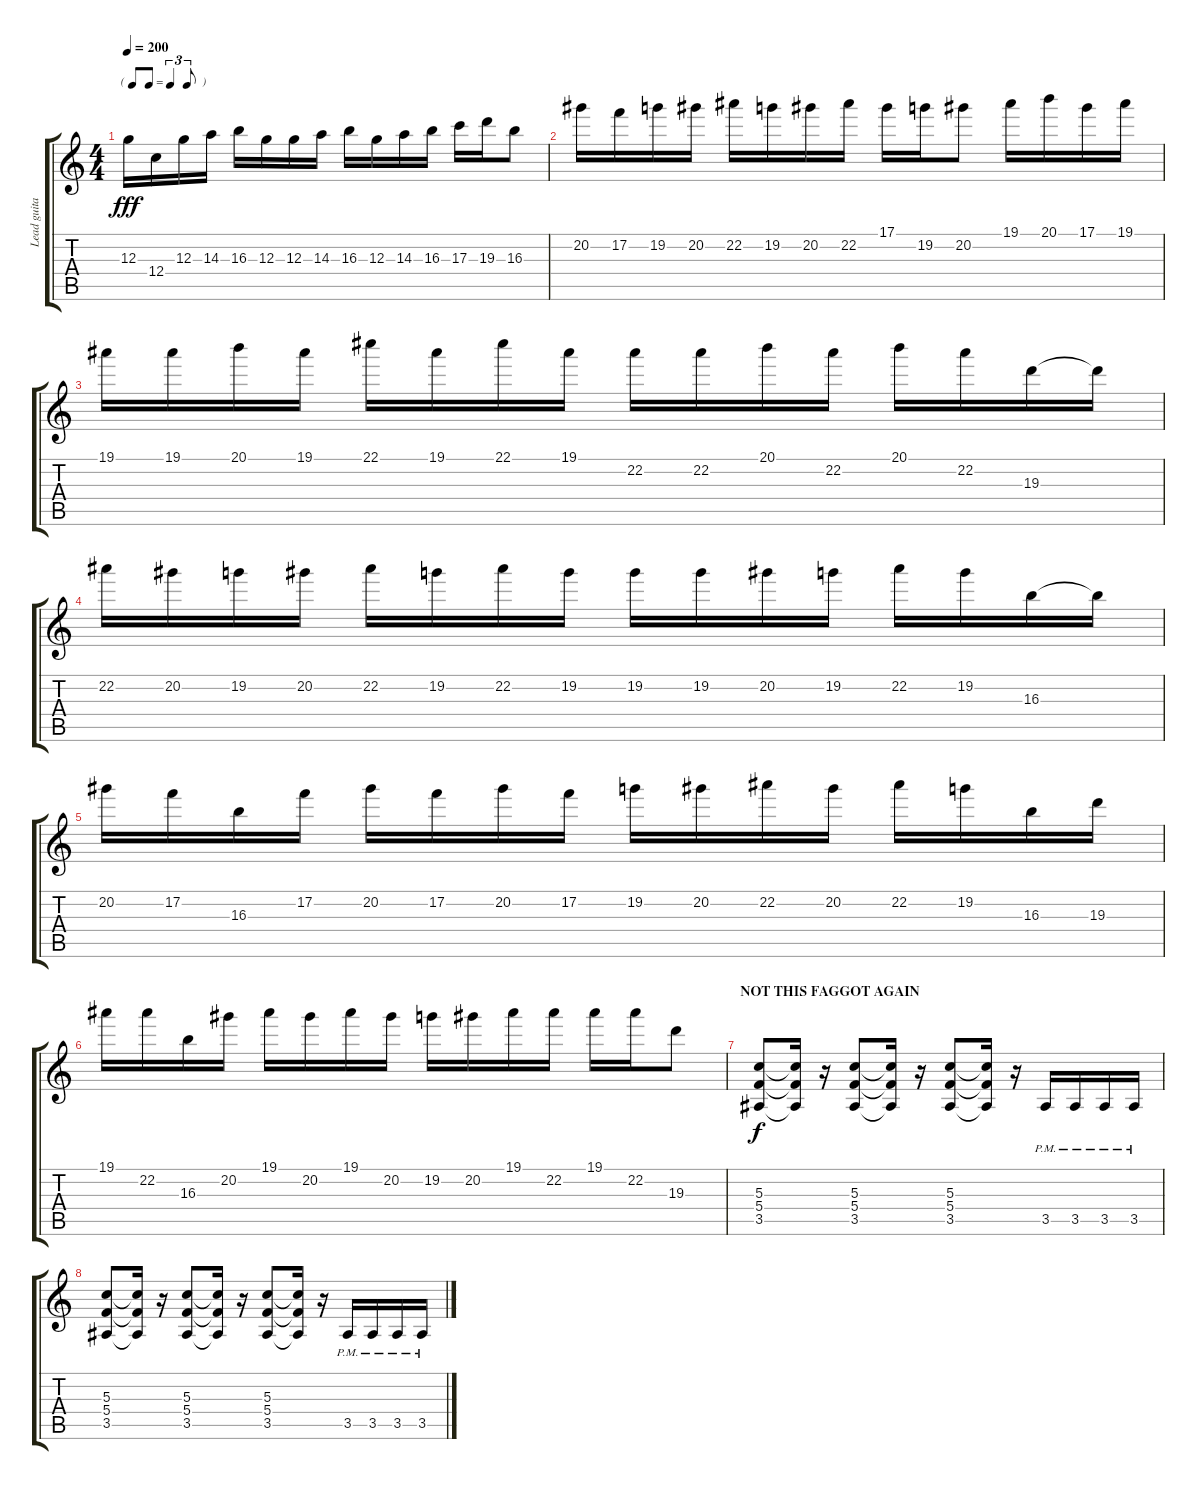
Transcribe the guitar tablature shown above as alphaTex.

\track ("Lead guitar (dipshit)" "Lead guita") {instrument distortionguitar}
\staff {score tabs}
\tuning (Eb4 C4 G3 C3 G2 C2) {hide}
\ts (4 4)
\tf triplet8th
\tempo 200
\clef g2
\ks c
12.3.16{dy fff} 12.4.16 12.3.16 14.3.16 16.3.16 12.3.16 12.3.16 14.3.16 16.3.16 12.3.16 14.3.16 16.3.16 17.3.16 19.3.16 16.3.8 |
20.2.16 17.2.16 19.2.16 20.2.16 22.2.16 19.2.16 20.2.16 22.2.16 17.1.16 19.2.16 20.2.8 19.1.16 20.1.16 17.1.16 19.1.16 |
19.1.16 19.1.16 20.1.16 19.1.16 22.1.16 19.1.16 22.1.16 19.1.16 22.2.16 22.2.16 20.1.16 22.2.16 20.1.16 22.2.16 19.3.16 19.3{t}.16 |
22.2.16 20.2.16 19.2.16 20.2.16 22.2.16 19.2.16 22.2.16 19.2.16 19.2.16 19.2.16 20.2.16 19.2.16 22.2.16 19.2.16 16.3.16 16.3{t}.16 |
20.2.16 17.2.16 16.3.16 17.2.16 20.2.16 17.2.16 20.2.16 17.2.16 19.2.16 20.2.16 22.2.16 20.2.16 22.2.16 19.2.16 16.3.16 19.3.16 |
19.1.16 22.2.16 16.3.16 20.2.16 19.1.16 20.2.16 19.1.16 20.2.16 19.2.16 20.2.16 19.1.16 22.2.16 19.1.16 22.2.16 19.3.8 |
\section ("" "NOT THIS FAGGOT AGAIN")
(5.3 5.4 3.5).8{dy f volume 14} (5.3{t} 5.4{t} 3.5{t}).16 r.16 (5.3 5.4 3.5).8 (5.3{t} 5.4{t} 3.5{t}).16 r.16 (5.3 5.4 3.5).8 (5.3{t} 5.4{t} 3.5{t}).16 r.16 3.5{pm}.16 3.5{pm}.16 3.5{pm}.16 3.5{pm}.16 |
(5.3 5.4 3.5).8 (5.3{t} 5.4{t} 3.5{t}).16 r.16 (5.3 5.4 3.5).8 (5.3{t} 5.4{t} 3.5{t}).16 r.16 (5.3 5.4 3.5).8 (5.3{t} 5.4{t} 3.5{t}).16 r.16 3.5{pm}.16 3.5{pm}.16 3.5{pm}.16 3.5{pm}.16
